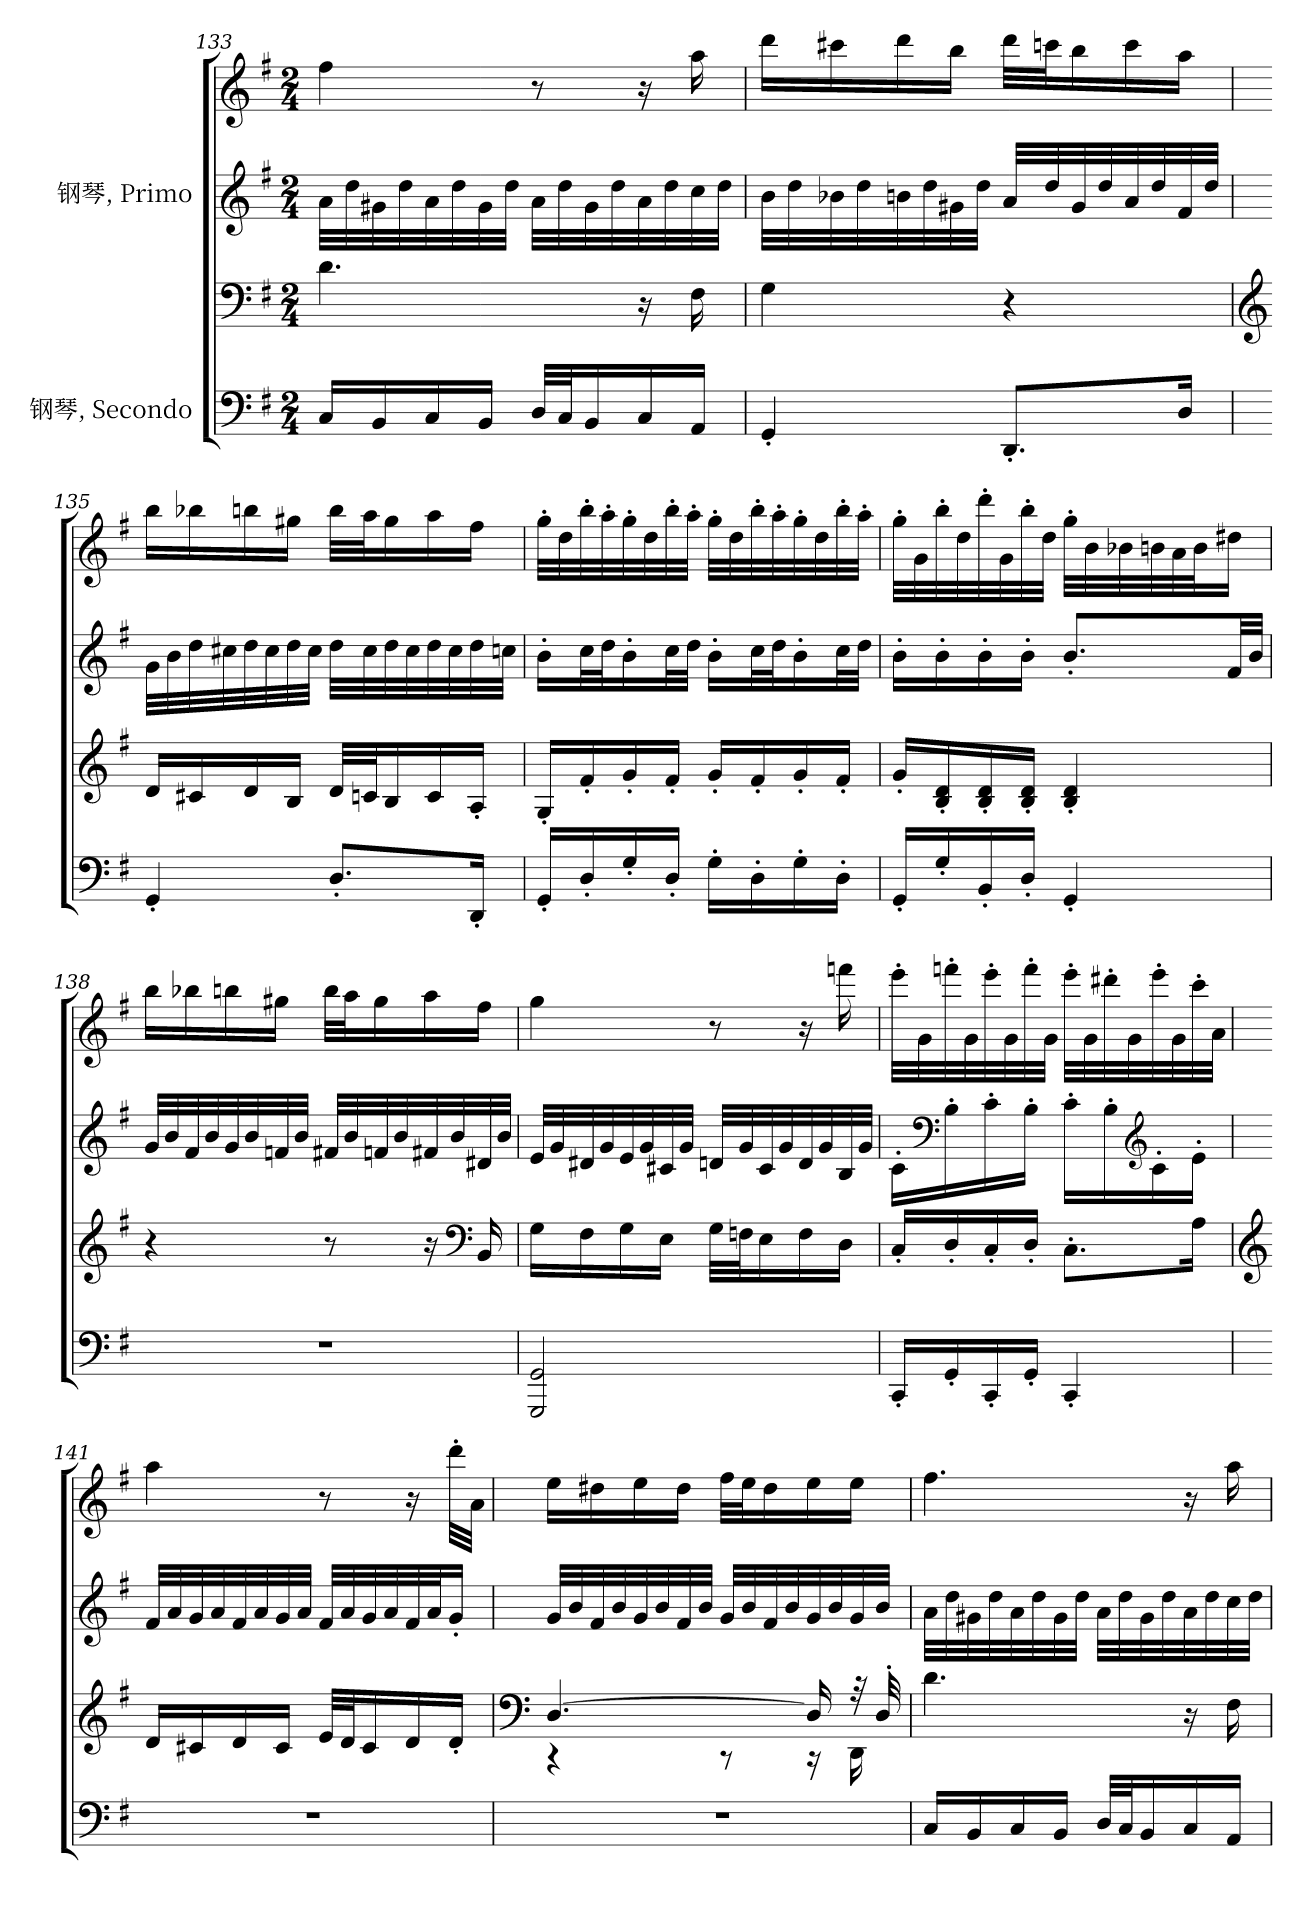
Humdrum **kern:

**kern	**kern	**kern	**kern
*part2	*part2	*part1	*part1
*staff4	*staff3	*staff2	*staff1
*I"钢琴, Secondo	*	*I"钢琴, Primo	*
!!LO:LB:g=z
*clefF4	*clefF4	*clefG2	*clefG2
*k[f#]	*k[f#]	*k[f#]	*k[f#]
*M2/4	*M2/4	*M2/4	*M2/4
=133	=133	=133	=133
16C/LL	4.d\	32a\LLL	4ff#\
.	.	32dd\	.
16BB/	.	32g#X\	.
.	.	32dd\	.
16C/	.	32a\	.
.	.	32dd\	.
16BB/JJ	.	32g#\	.
.	.	32dd\JJJ	.
32D/LLL	.	32a\LLL	8r
32C/J	.	32dd\	.
16BB/	.	32g#\	.
.	.	32dd\	.
16C/	16r	32a\	16r
.	.	32dd\	.
16AA/JJ	16F#\	32cc\	16aa\
.	.	32dd\JJJ	.
=134	=134	=134	=134
4GG'/	4G\	32b\LLL	16ddd\LL
.	.	32dd\	.
.	.	32b-X\	16ccc#X\
.	.	32dd\	.
.	.	32bn\	16ddd\
.	.	32dd\	.
.	.	32g#X\	16bb\JJ
.	.	32dd\JJJ	.
8.DD'/L	4r	32a/LLL	32ddd\LLL
.	.	32dd/	32cccn\J
.	.	32g#/	16bb\
.	.	32dd/	.
.	.	32a/	16ccc\
.	.	32dd/	.
16D/Jk	.	32f#/	16aa\JJ
.	.	32dd/JJJ	.
!!LO:PB:g=z
=135	=135	=135	=135
*	*clefG2	*	*
4GG'/	16d/LL	32g\LLL	16bb\LL
.	.	32b\	.
.	16c#X/	32dd\	16bb-X\
.	.	32cc#X\	.
.	16d/	32dd\	16bbn\
.	.	32cc#\	.
.	16B/JJ	32dd\	16gg#X\JJ
.	.	32cc#\JJJ	.
8.D'/L	32d/LLL	32dd\LLL	32bb\LLL
.	32cn/J	32cc#\	32aa\J
.	16B/	32dd\	16gg#\
.	.	32cc#\	.
.	16c/	32dd\	16aa\
.	.	32cc#\	.
16DD'/Jk	16A'/JJ	32dd\	16ff#\JJ
.	.	32ccn\JJJ	.
=136	=136	=136	=136
16GG'/LL	16G'/LL	16b'\LL	32gg'\LLL
.	.	.	32dd\
16D'/	16f#'/	32cc\L	32bb'\
.	.	32dd\J	32aa'\
16G'/	16g'/	16b'\	32gg'\
.	.	.	32dd\
16D'/JJ	16f#'/JJ	32cc\L	32bb'\
.	.	32dd\JJJ	32aa'\JJJ
16G'\LL	16g'/LL	16b'\LL	32gg'\LLL
.	.	.	32dd\
16D'\	16f#'/	32cc\L	32bb'\
.	.	32dd\J	32aa'\
16G'\	16g'/	16b'\	32gg'\
.	.	.	32dd\
16D'\JJ	16f#'/JJ	32cc\L	32bb'\
.	.	32dd\JJJ	32aa'\JJJ
!!LO:LB:g=z
=137	=137	=137	=137
16GG'/LL	16g'/LL	16b'\LL	32gg'\LLL
.	.	.	32g\
16G'/	16B/' 16d/'	16b'\	32bb'\
.	.	.	32dd\
16BB'/	16B/' 16d/'	16b'\	32ddd'\
.	.	.	32g\
16D'/JJ	16B/' 16d/'JJ	16b'\JJ	32bb'\
.	.	.	32dd\JJJ
4GG'/	4B/' 4d/'	8.b'/L	32gg'\LLL
.	.	.	32b\
.	.	.	32b-X\
.	.	.	32bn\
.	.	.	32a\
.	.	.	32b\J
.	.	32f#/LL	16dd#X\JJ
.	.	32b/JJJ	.
=138	=138	=138	=138
2r	4r	32g/LLL	16bb\LL
.	.	32b/	.
.	.	32f#/	16bb-X\
.	.	32b/	.
.	.	32g/	16bbn\
.	.	32b/	.
.	.	32fn/	16gg#X\JJ
.	.	32b/JJJ	.
.	8r	32f#X/LLL	32bb\LLL
.	.	32b/	32aa\J
.	.	32fn/	16gg#\
.	.	32b/	.
.	16r	32f#X/	16aa\
.	.	32b/	.
*	*clefF4	*	*
.	16BB/	32d#X/	16ff#\JJ
.	.	32b/JJJ	.
!!LO:LB:g=z
=139	=139	=139	=139
2GGG/ 2GG/	16G\LL	32e/LLL	4gg\
.	.	32g/	.
.	16F#\	32d#X/	.
.	.	32g/	.
.	16G\	32e/	.
.	.	32g/	.
.	16E\JJ	32c#X/	.
.	.	32g/JJJ	.
.	32G\LLL	32dn/LLL	8r
.	32Fn\J	32g/	.
.	16E\	32c#/	.
.	.	32g/	.
.	16F\	32d/	16r
.	.	32g/	.
.	16D\JJ	32B/	16fffn\
.	.	32g/JJJ	.
=140	=140	=140	=140
16CC'/LL	16C'/LL	16c'\LL	32eee'\LLL
.	.	.	32g\
*	*	*clefF4	*
16GG'/	16D'/	16B'\	32fffn'\
.	.	.	32g\
16CC'/	16C'/	16c'\	32eee'\
.	.	.	32g\
16GG'/JJ	16D'/JJ	16B'\JJ	32fff'\
.	.	.	32g\JJJ
4CC'/	8.C'\L	16c'\LL	32eee'\LLL
.	.	.	32g\
.	.	16B'\	32ddd#X'\
.	.	.	32g\
*	*	*clefG2	*
.	.	16c'\	32eee'\
.	.	.	32g\
.	16A\Jk	16e'\JJ	32ccc'\
.	.	.	32a\JJJ
!!LO:PB:g=z
=141	=141	=141	=141
*	*clefG2	*	*
2r	16d/LL	32f#/LLL	4aa\
.	.	32a/	.
.	16c#X/	32g/	.
.	.	32a/	.
.	16d/	32f#/	.
.	.	32a/	.
.	16c#/JJ	32g/	.
.	.	32a/JJJ	.
.	32e/LLL	32f#/LLL	8r
.	32d/J	32a/	.
.	16c#/	32g/	.
.	.	32a/	.
.	16d/	32f#/	16r
.	.	32a/J	.
.	16d'/JJ	16g'/JJ	32ddd'\LLL
.	.	.	32a\JJJ
=142	=142	=142	=142
*	*clefF4	*	*
*	*^	*	*
2r	[4.D/	4r	32g/LLL	16ee\LL
.	.	.	32b/	.
.	.	.	32f#/	16dd#X\
.	.	.	32b/	.
.	.	.	32g/	16ee\
.	.	.	32b/	.
.	.	.	32f#/	16dd#\JJ
.	.	.	32b/JJJ	.
.	.	8r	32g/LLL	32ff#\LLL
.	.	.	32b/	32ee\J
.	.	.	32f#/	16dd#\
.	.	.	32b/	.
.	16D/]	16r	32g/	16ee\
.	.	.	32b/	.
.	32r	16DD\	32g/	16ee\JJ
.	32D'/	.	32b/JJJ	.
*	*v	*v	*	*
!!LO:LB:g=z
=143	=143	=143	=143
16C/LL	4.d\	32a\LLL	4.ff#\
.	.	32dd\	.
16BB/	.	32g#X\	.
.	.	32dd\	.
16C/	.	32a\	.
.	.	32dd\	.
16BB/JJ	.	32g#\	.
.	.	32dd\JJJ	.
32D/LLL	.	32a\LLL	.
32C/J	.	32dd\	.
16BB/	.	32g#\	.
.	.	32dd\	.
16C/	16r	32a\	16r
.	.	32dd\	.
16AA/JJ	16F#\	32cc\	16aa\
.	.	32dd\JJJ	.
=	=	=	=
*-	*-	*-	*-
